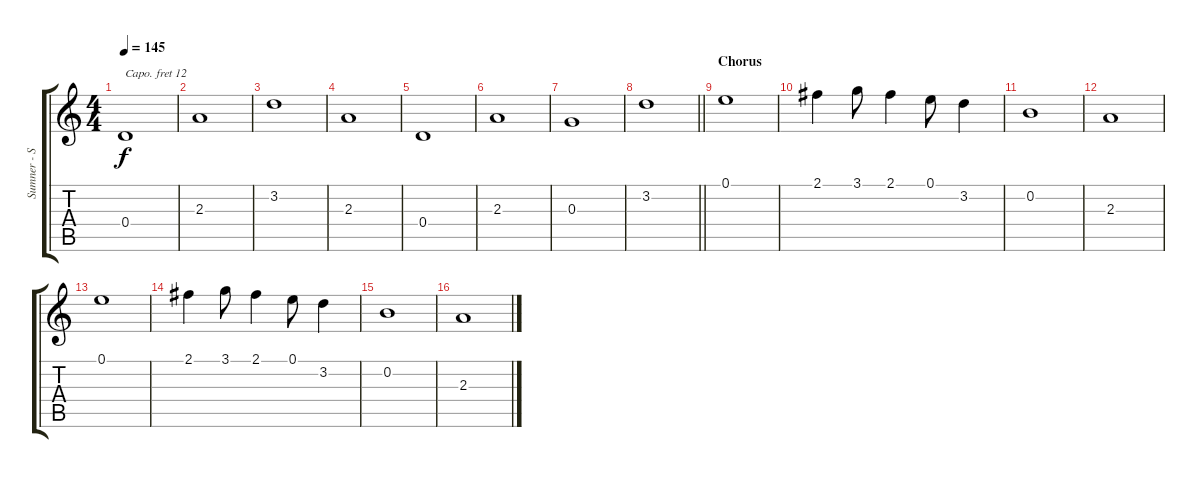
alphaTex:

\track ("Sumner - Synth" "Sumner - S") {instrument lead2sawtooth}
\staff {score tabs}
\capo 12
\tuning (E4 B3 G3 D3 A2 D2) {hide}
\ts (4 4)
\tempo 145
\clef g2
\ks c
0.4.1{dy f} |
2.3.1 |
3.2.1 |
2.3.1 |
0.4.1 |
2.3.1 |
0.3.1 |
\barLineRight lightlight
3.2.1 |
\section ("" "Chorus")
0.1.1 |
2.1.4 3.1.8 2.1.4 0.1.8 3.2.4 |
0.2.1 |
2.3.1 |
0.1.1 |
2.1.4 3.1.8 2.1.4 0.1.8 3.2.4 |
0.2.1 |
2.3.1
